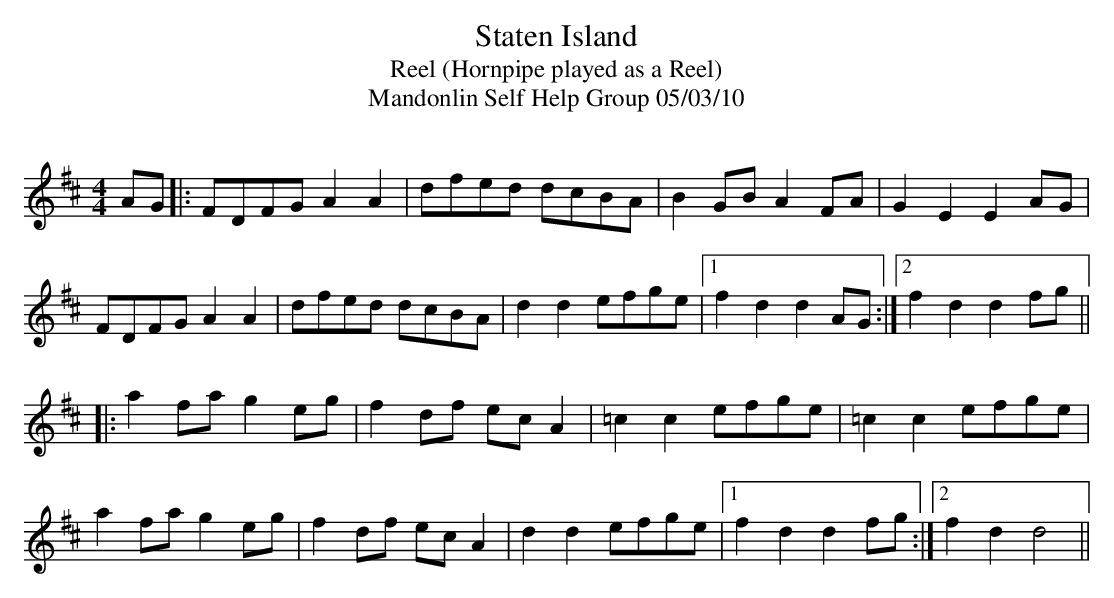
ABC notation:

X:1
T:Staten Island
T:Reel (Hornpipe played as a Reel)
T:Mandonlin Self Help Group 05/03/10
Q:160
M:4/4
L:1/8
K:D
AG |: FDFG A2 A2 | dfed dcBA | B2 GB A2 FA | G2 E2 E2 AG |
FDFG A2 A2 | dfed dcBA | d2 d2 efge |1 f2 d2 d2 AG :|2 f2 d2 d2 fg ||
|: a2 fa g2 eg | f2 df ec A2 | =c2 c2 efge | =c2 c2 efge |
a2 fa g2 eg | f2 df ec A2 | d2 d2 efge |1 f2 d2 d2 fg :|2 f2 d2 d4 ||
